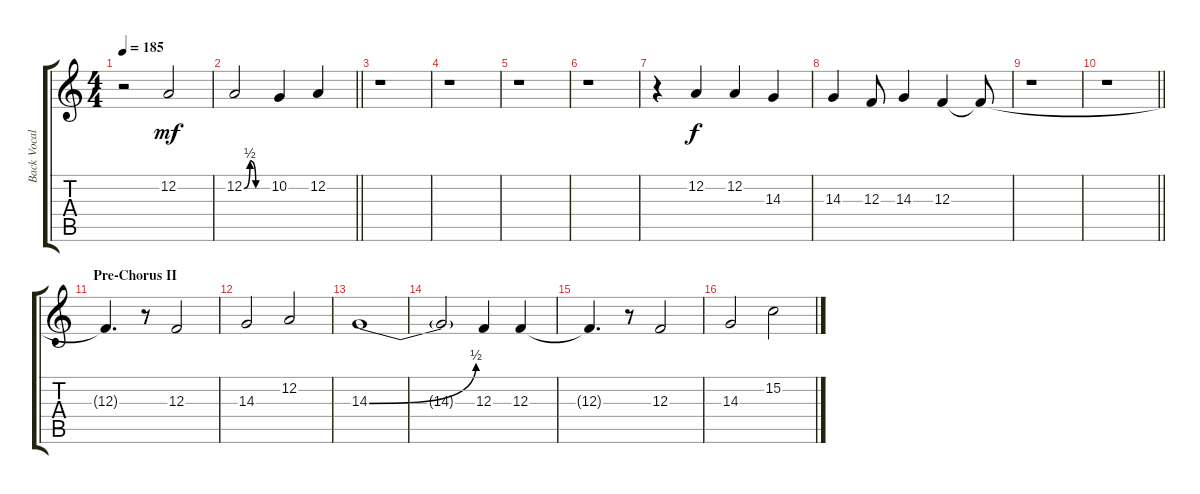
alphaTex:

\track ("Back Vocals" "Back Vocal") {instrument flute}
\staff {score tabs}
\tuning (D4 A3 F3 C3 G2 D2) {hide}
\ts (4 4)
\tempo 185
\clef g2
\ks c
r.2{dy f} 12.2.2{dy mf} |
\barLineRight lightlight
12.2{be (custom 0 0 15 2 30 0 60 0)}.2 10.2.4 12.2.4 |
r.1 |
r.1 |
r.1 |
r.1 |
r.4 12.2.4{dy f} 12.2.4 14.3.4 |
14.3.4 12.3.8 14.3.4 12.3.4 12.3{t}.8 |
r.1 |
\barLineRight lightlight
r.1 |
\section ("" "Pre-Chorus II")
12.3{t}.4{d} r.8 12.3.2 |
14.3.2 12.2.2 |
14.3{be (bend 0 0 60 2)}.1 |
14.3{t}.2 12.3.4 12.3.4 |
12.3{t}.4{d} r.8 12.3.2 |
14.3.2 15.2.2
